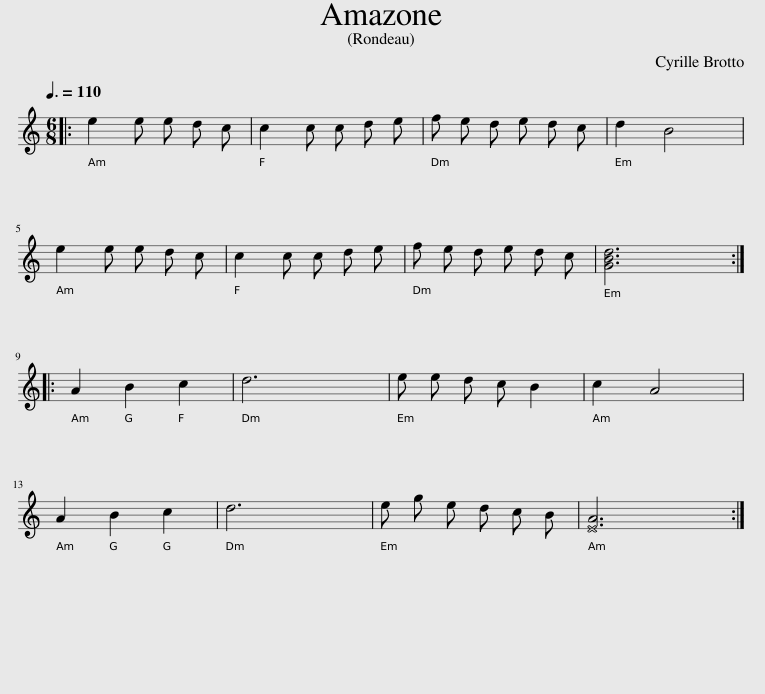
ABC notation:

X:1
L:1/8
Q:3/8=110
M:6/8
I:linebreak $
K:C
V:1 treble
V:1
|: e2 e e d c | c2 c c d e | f e d e d c | d2 B4 |$ e2 e e d c | %5
 c2 c c d e | f e d e d c | [GBd]6 ::$ A2 B2 c2 | d6 | %10
 e e d c B2 | c2 A4 |$ A2 B2 c2 | d6 | e g e d c B | %15
 [EA]6 :| %16
